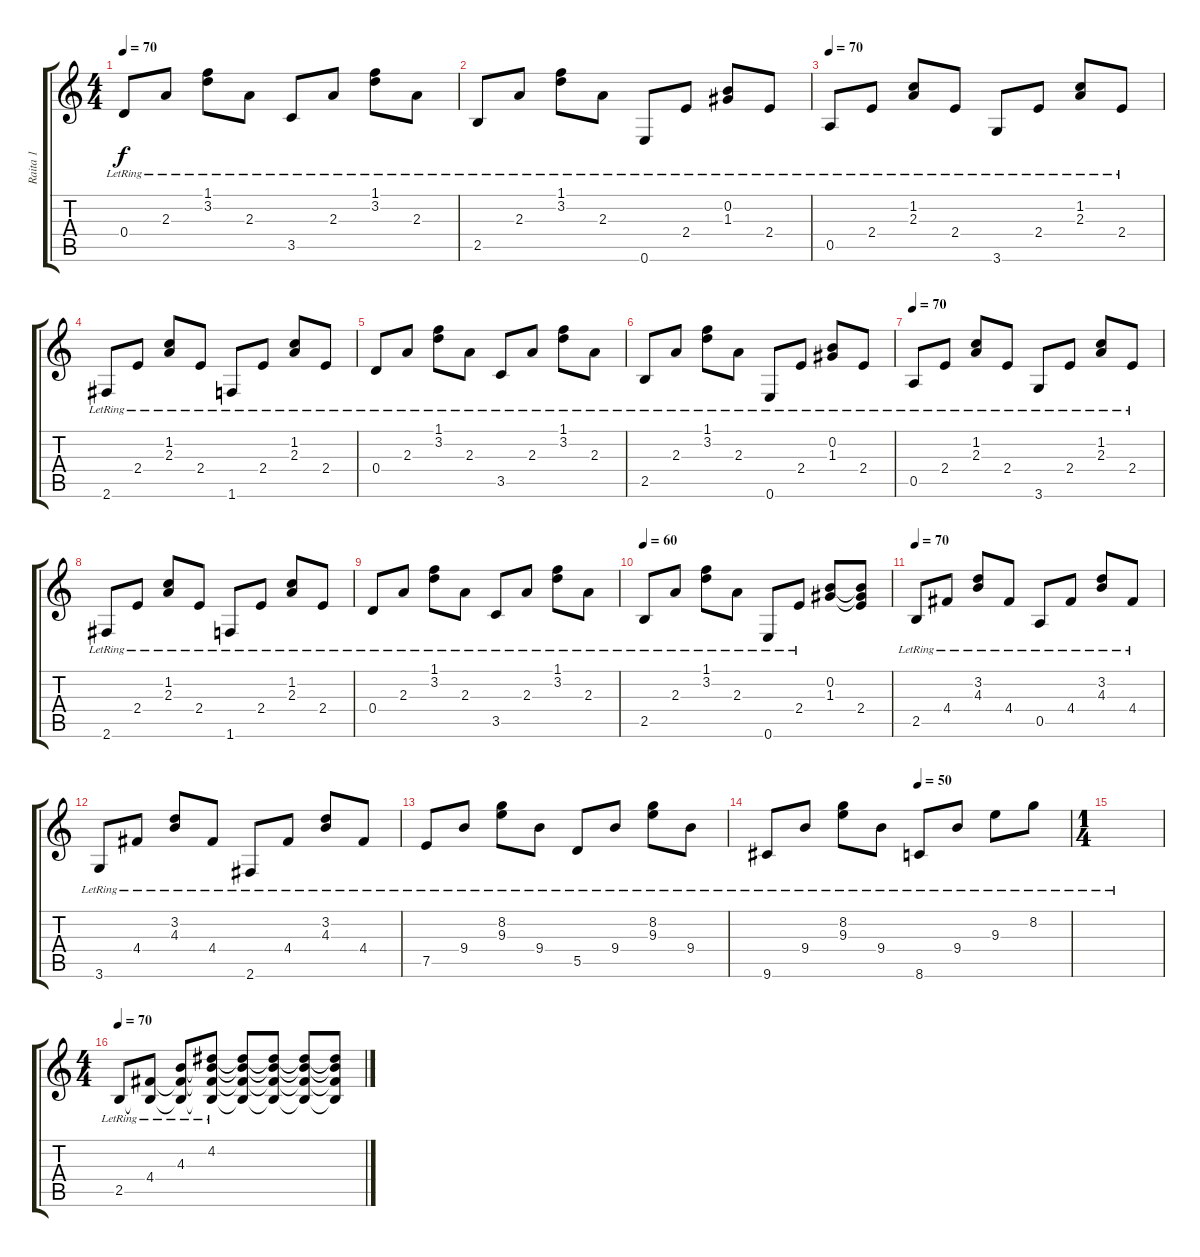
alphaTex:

\track ("Raita 1" "Raita 1") {instrument acousticguitarsteel}
\staff {score tabs}
\tuning (E4 B3 G3 D3 A2 E2) {hide}
\ts (4 4)
\tempo 70
\clef g2
\ks c
0.4{lr}.8{dy f} 2.3{lr}.8 (1.1{lr} 3.2{lr}).8 2.3{lr}.8 3.5{lr}.8 2.3{lr}.8 (1.1{lr} 3.2{lr}).8 2.3{lr}.8 |
2.5{lr}.8 2.3{lr}.8 (1.1{lr} 3.2{lr}).8 2.3{lr}.8 0.6{lr}.8 2.4{lr}.8 (0.2{lr} 1.3{lr}).8 2.4{lr}.8 |
\tempo 70
0.5{lr}.8 2.4{lr}.8 (1.2{lr} 2.3{lr}).8 2.4{lr}.8 3.6{lr}.8 2.4{lr}.8 (1.2{lr} 2.3{lr}).8 2.4{lr}.8 |
2.6{lr}.8 2.4{lr}.8 (1.2{lr} 2.3{lr}).8 2.4{lr}.8 1.6{lr}.8 2.4{lr}.8 (1.2{lr} 2.3{lr}).8 2.4{lr}.8 |
0.4{lr}.8 2.3{lr}.8 (1.1{lr} 3.2{lr}).8 2.3{lr}.8 3.5{lr}.8 2.3{lr}.8 (1.1{lr} 3.2{lr}).8 2.3{lr}.8 |
2.5{lr}.8 2.3{lr}.8 (1.1{lr} 3.2{lr}).8 2.3{lr}.8 0.6{lr}.8 2.4{lr}.8 (0.2{lr} 1.3{lr}).8 2.4{lr}.8 |
\tempo 70
0.5{lr}.8 2.4{lr}.8 (1.2{lr} 2.3{lr}).8 2.4{lr}.8 3.6{lr}.8 2.4{lr}.8 (1.2{lr} 2.3{lr}).8 2.4{lr}.8 |
2.6{lr}.8 2.4{lr}.8 (1.2{lr} 2.3{lr}).8 2.4{lr}.8 1.6{lr}.8 2.4{lr}.8 (1.2{lr} 2.3{lr}).8 2.4{lr}.8 |
0.4{lr}.8 2.3{lr}.8 (1.1{lr} 3.2{lr}).8 2.3{lr}.8 3.5{lr}.8 2.3{lr}.8 (1.1{lr} 3.2{lr}).8 2.3{lr}.8 |
\tempo 60
2.5{lr}.8 2.3{lr}.8 (1.1{lr} 3.2{lr}).8 2.3{lr}.8 0.6{lr}.8 2.4{lr}.8 (0.2 1.3).8 (0.2{t} 1.3{t} 2.4).8 |
\tempo 70
2.5{lr}.8 4.4{lr}.8 (3.2{lr} 4.3{lr}).8 4.4{lr}.8 0.5{lr}.8 4.4{lr}.8 (3.2{lr} 4.3{lr}).8 4.4{lr}.8 |
3.6{lr}.8 4.4{lr}.8 (3.2{lr} 4.3{lr}).8 4.4{lr}.8 2.6{lr}.8 4.4{lr}.8 (3.2{lr} 4.3{lr}).8 4.4{lr}.8 |
7.5{lr}.8 9.4{lr}.8 (8.2{lr} 9.3{lr}).8 9.4{lr}.8 5.5{lr}.8 9.4{lr}.8 (8.2{lr} 9.3{lr}).8 9.4{lr}.8 |
\tempo (50 0.5)
9.6{lr}.8 9.4{lr}.8 (8.2{lr} 9.3{lr}).8 9.4{lr}.8 8.6{lr}.8 9.4{lr}.8 9.3{lr}.8 8.2{lr}.8 |
\ts (1 4)
|
\ts (4 4)
\tempo 70
2.5{lr}.8 (4.4{lr} 2.5{t}).8 (4.3{lr} 4.4{t} 2.5{t}).8 (4.2{lr} 4.3{t} 4.4{t} 2.5{t}).8 (4.2{t} 4.3{t} 4.4{t} 2.5{t}).8 (4.2{t} 4.3{t} 4.4{t} 2.5{t}).8 (4.2{t} 4.3{t} 4.4{t} 2.5{t}).8 (4.2{t} 4.3{t} 4.4{t} 2.5{t}).8
